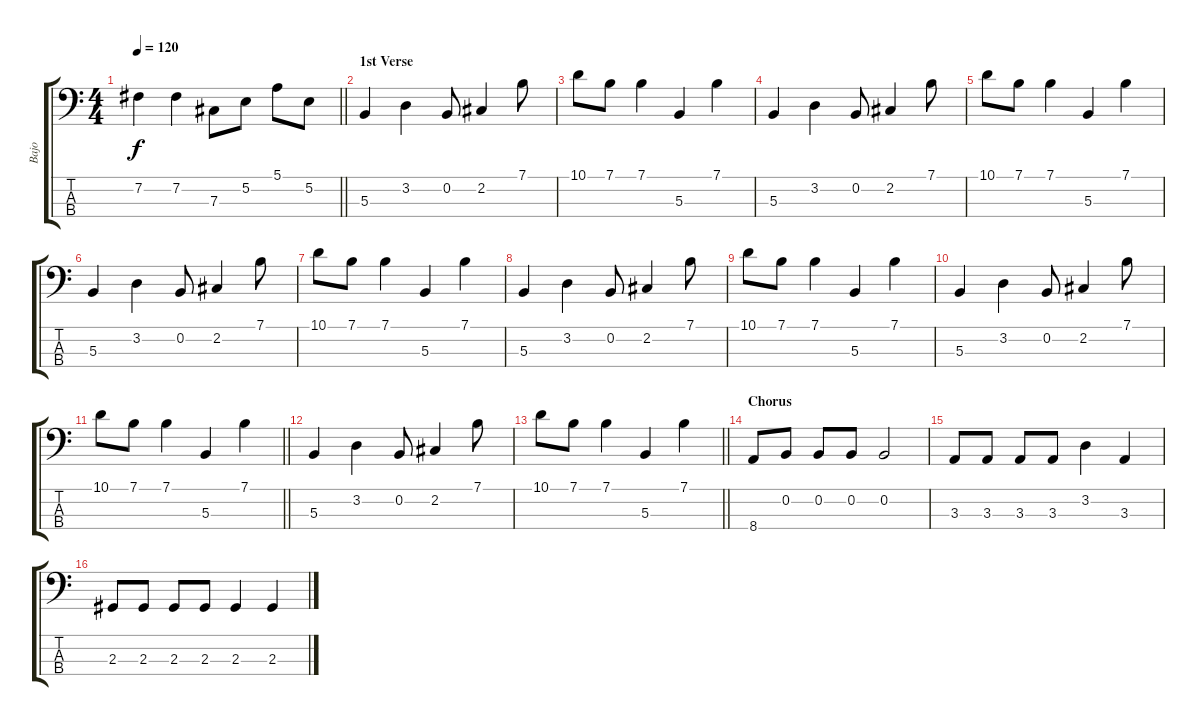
\track ("Bajo" "Bajo") {instrument electricbassfinger}
\staff {score tabs}
\tuning (E2 B1 Gb1 Db1) {hide}
\ts (4 4)
\tempo 120
\clef f4
\barLineRight lightlight
\ks c
7.2.4{dy f} 7.2.4 7.3.8 5.2.8 5.1.8 5.2.8 |
\section ("" "1st Verse")
5.3.4 3.2.4 0.2.8 2.2.4 7.1.8 |
10.1.8 7.1.8 7.1.4 5.3.4 7.1.4 |
5.3.4 3.2.4 0.2.8 2.2.4 7.1.8 |
10.1.8 7.1.8 7.1.4 5.3.4 7.1.4 |
5.3.4 3.2.4 0.2.8 2.2.4 7.1.8 |
10.1.8 7.1.8 7.1.4 5.3.4 7.1.4 |
5.3.4 3.2.4 0.2.8 2.2.4 7.1.8 |
10.1.8 7.1.8 7.1.4 5.3.4 7.1.4 |
5.3.4 3.2.4 0.2.8 2.2.4 7.1.8 |
\barLineRight lightlight
10.1.8 7.1.8 7.1.4 5.3.4 7.1.4 |
5.3.4 3.2.4 0.2.8 2.2.4 7.1.8 |
\barLineRight lightlight
10.1.8 7.1.8 7.1.4 5.3.4 7.1.4 |
\section ("" "Chorus")
8.4.8 0.2.8 0.2.8 0.2.8 0.2.2 |
3.3.8 3.3.8 3.3.8 3.3.8 3.2.4 3.3.4 |
2.3.8 2.3.8 2.3.8 2.3.8 2.3.4 2.3.4
